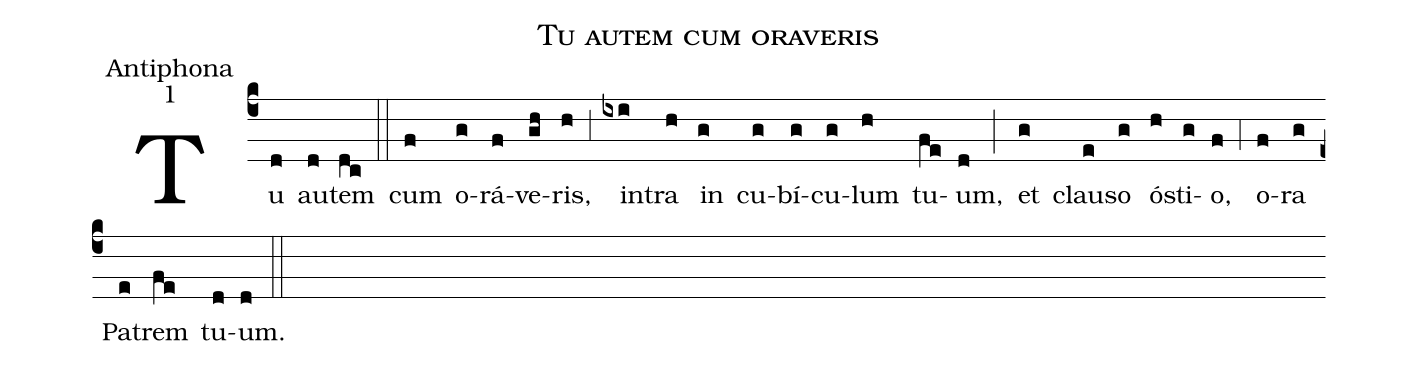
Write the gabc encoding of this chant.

name:Tu autem cum oraveris;
office-part:Antiphona;
mode:1;
%%
(c4) Tu(d) au(d)tem(dc) (::)
cum(f) o(g)rá(f)ve(gh)ris,(h) (,3) in(ixi)tra(h) in(g) cu(g)bí(g)cu(g)lum(h) tu(fe)um,(d) (;) et(g) clau(e)so(g) ó(h)sti(g)o,(f) (,4) o(f)ra(g) Pa(e)trem(fe) tu(d)um.(d) (::)
